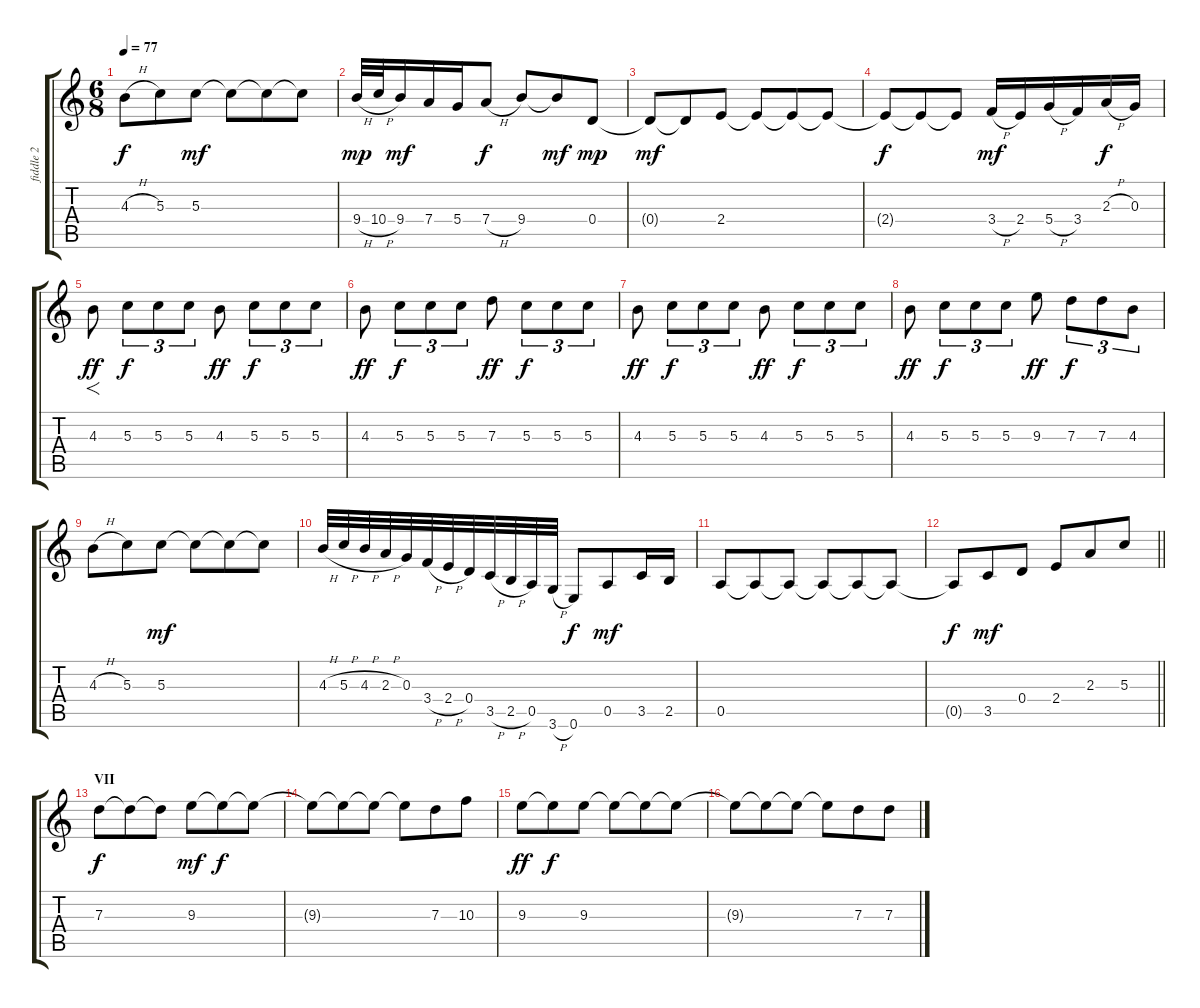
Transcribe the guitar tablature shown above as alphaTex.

\track ("fiddle 2" "fiddle 2") {instrument contrabass}
\staff {score tabs}
\tuning (E4 B3 G3 D3 A2 E2) {hide}
\ts (6 8)
\tempo 77
\clef g2
\ks c
4.3{h}.8{dy f} 5.3.8 5.3.8{dy mf} 5.3{t}.8 5.3{t}.8 5.3{t}.8 |
9.4{h}.32{dy mp} 10.4{h}.32 9.4.16{dy mf} 7.4.16 5.4.16 7.4{h}.8{dy f} 9.4.8 9.4{t}.8{dy mf} 0.4.8{dy mp} |
0.4{t}.8{dy mf} 0.4{t}.8 2.4.8 2.4{t}.8 2.4{t}.8 2.4{t}.8 |
2.4{t}.8{dy f} 2.4{t}.8 2.4{t}.8 3.4{h}.16{dy mf} 2.4.16 5.4{h}.16 3.4.16 2.3{h}.16{dy f} 0.3.16 |
4.3.8{f dy ff} 5.3.8{tu (3 2) dy f} 5.3.8{tu (3 2)} 5.3.8{tu (3 2)} 4.3.8{dy ff} 5.3.8{tu (3 2) dy f} 5.3.8{tu (3 2)} 5.3.8{tu (3 2)} |
4.3.8{dy ff} 5.3.8{tu (3 2) dy f} 5.3.8{tu (3 2)} 5.3.8{tu (3 2)} 7.3.8{dy ff} 5.3.8{tu (3 2) dy f} 5.3.8{tu (3 2)} 5.3.8{tu (3 2)} |
4.3.8{dy ff} 5.3.8{tu (3 2) dy f} 5.3.8{tu (3 2)} 5.3.8{tu (3 2)} 4.3.8{dy ff} 5.3.8{tu (3 2) dy f} 5.3.8{tu (3 2)} 5.3.8{tu (3 2)} |
4.3.8{dy ff} 5.3.8{tu (3 2) dy f} 5.3.8{tu (3 2)} 5.3.8{tu (3 2)} 9.3.8{dy ff} 7.3.8{tu (3 2) dy f} 7.3.8{tu (3 2)} 4.3.8{tu (3 2)} |
4.3{h}.8 5.3.8 5.3.8{dy mf} 5.3{t}.8 5.3{t}.8 5.3{t}.8 |
4.3{h}.32 5.3{h}.32 4.3{h}.32 2.3{h}.32 0.3.32 3.4{h}.32 2.4{h}.32 0.4.32 3.5{h}.32 2.5{h}.32 0.5.32 3.6{h}.32 0.6.8{dy f} 0.5.8{dy mf} 3.5.16 2.5.16 |
0.5.8 0.5{t}.8 0.5{t}.8 0.5{t}.8 0.5{t}.8 0.5{t}.8 |
\barLineRight lightlight
0.5{t}.8{dy f} 3.5.8{dy mf} 0.4.8 2.4.8 2.3.8 5.3.8 |
\section ("" "VII")
7.3.8{dy f} 7.3{t}.8 7.3{t}.8 9.3.8{dy mf} 9.3{t}.8{dy f} 9.3{t}.8 |
9.3{t}.8 9.3{t}.8 9.3{t}.8 9.3{t}.8 7.3.8 10.3.8 |
9.3.8{dy ff volume 0} 9.3{t}.8{dy f} 9.3.8{volume 11} 9.3{t}.8 9.3{t}.8 9.3{t}.8 |
9.3{t}.8 9.3{t}.8 9.3{t}.8 9.3{t}.8 7.3.8 7.3.8
